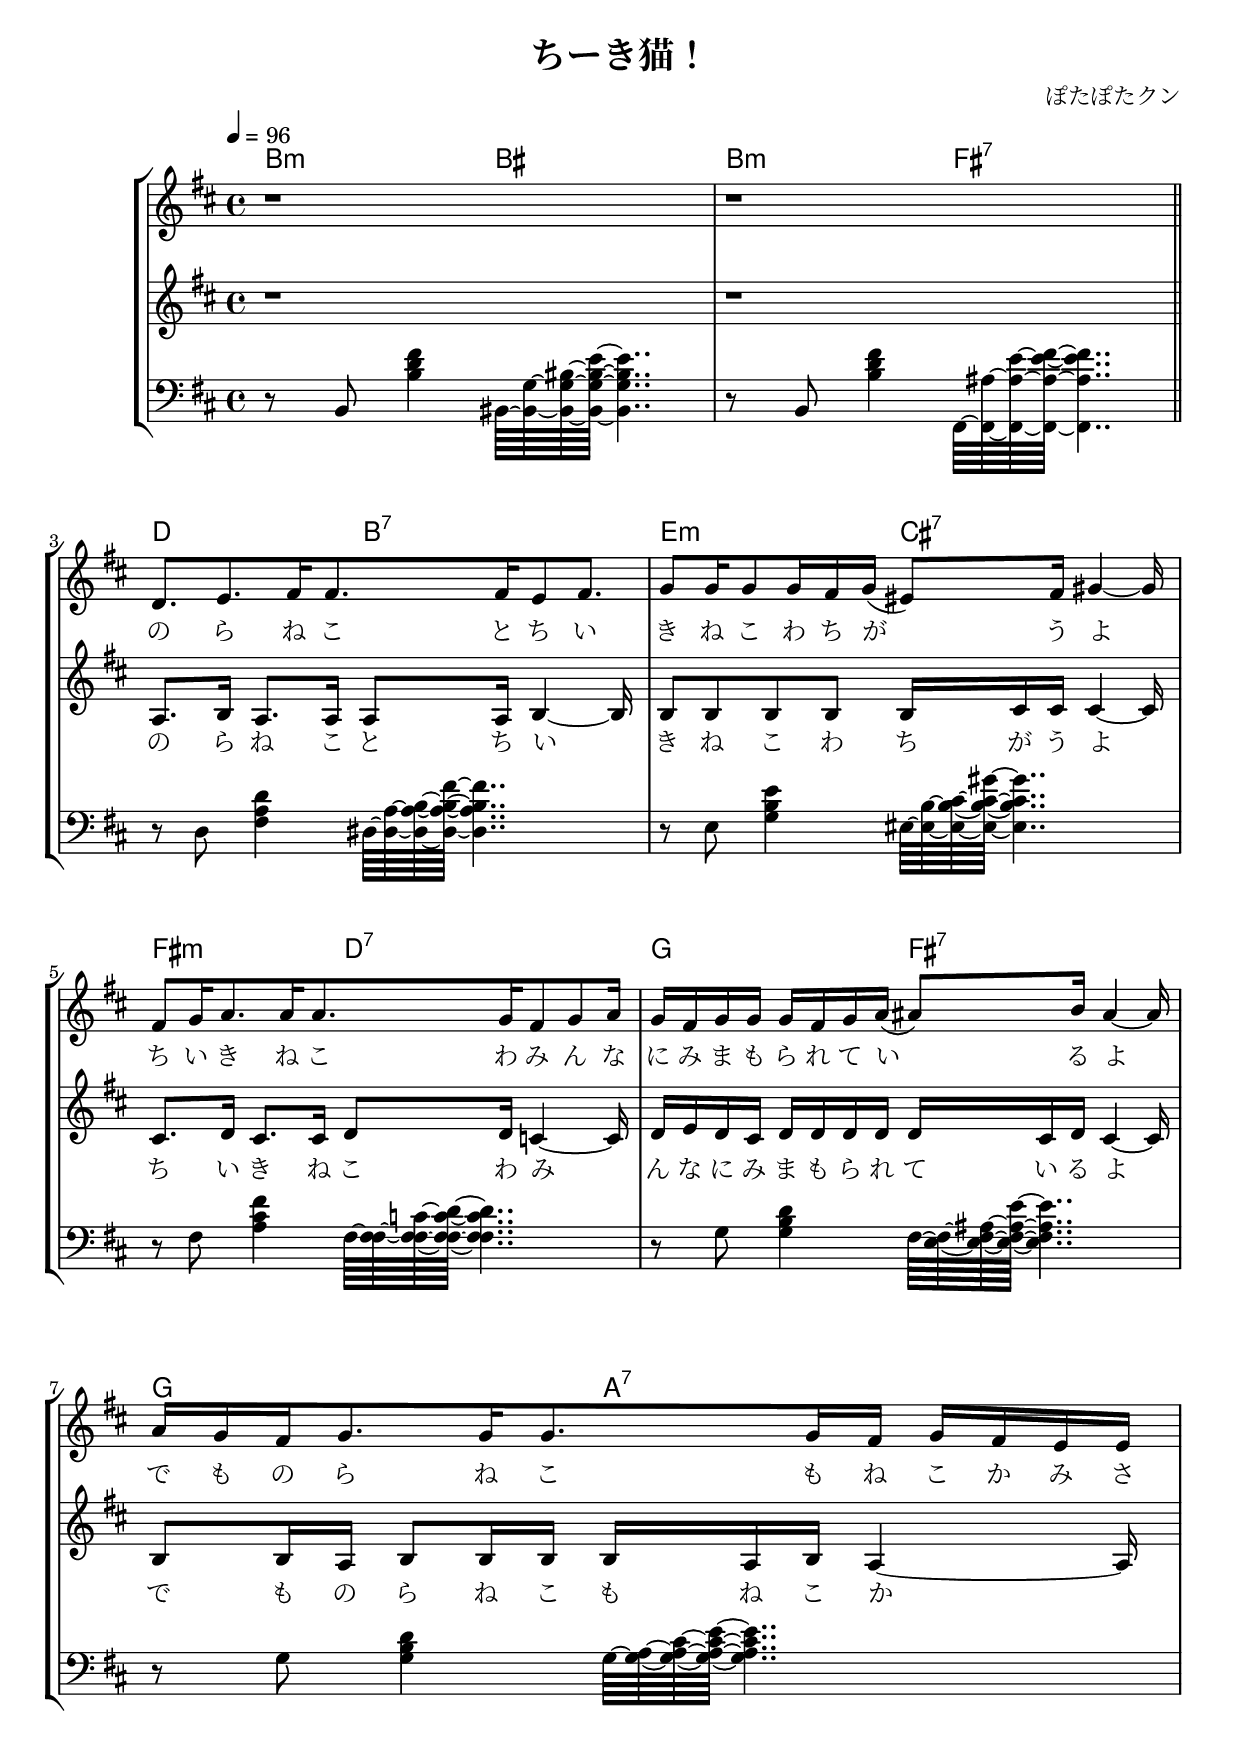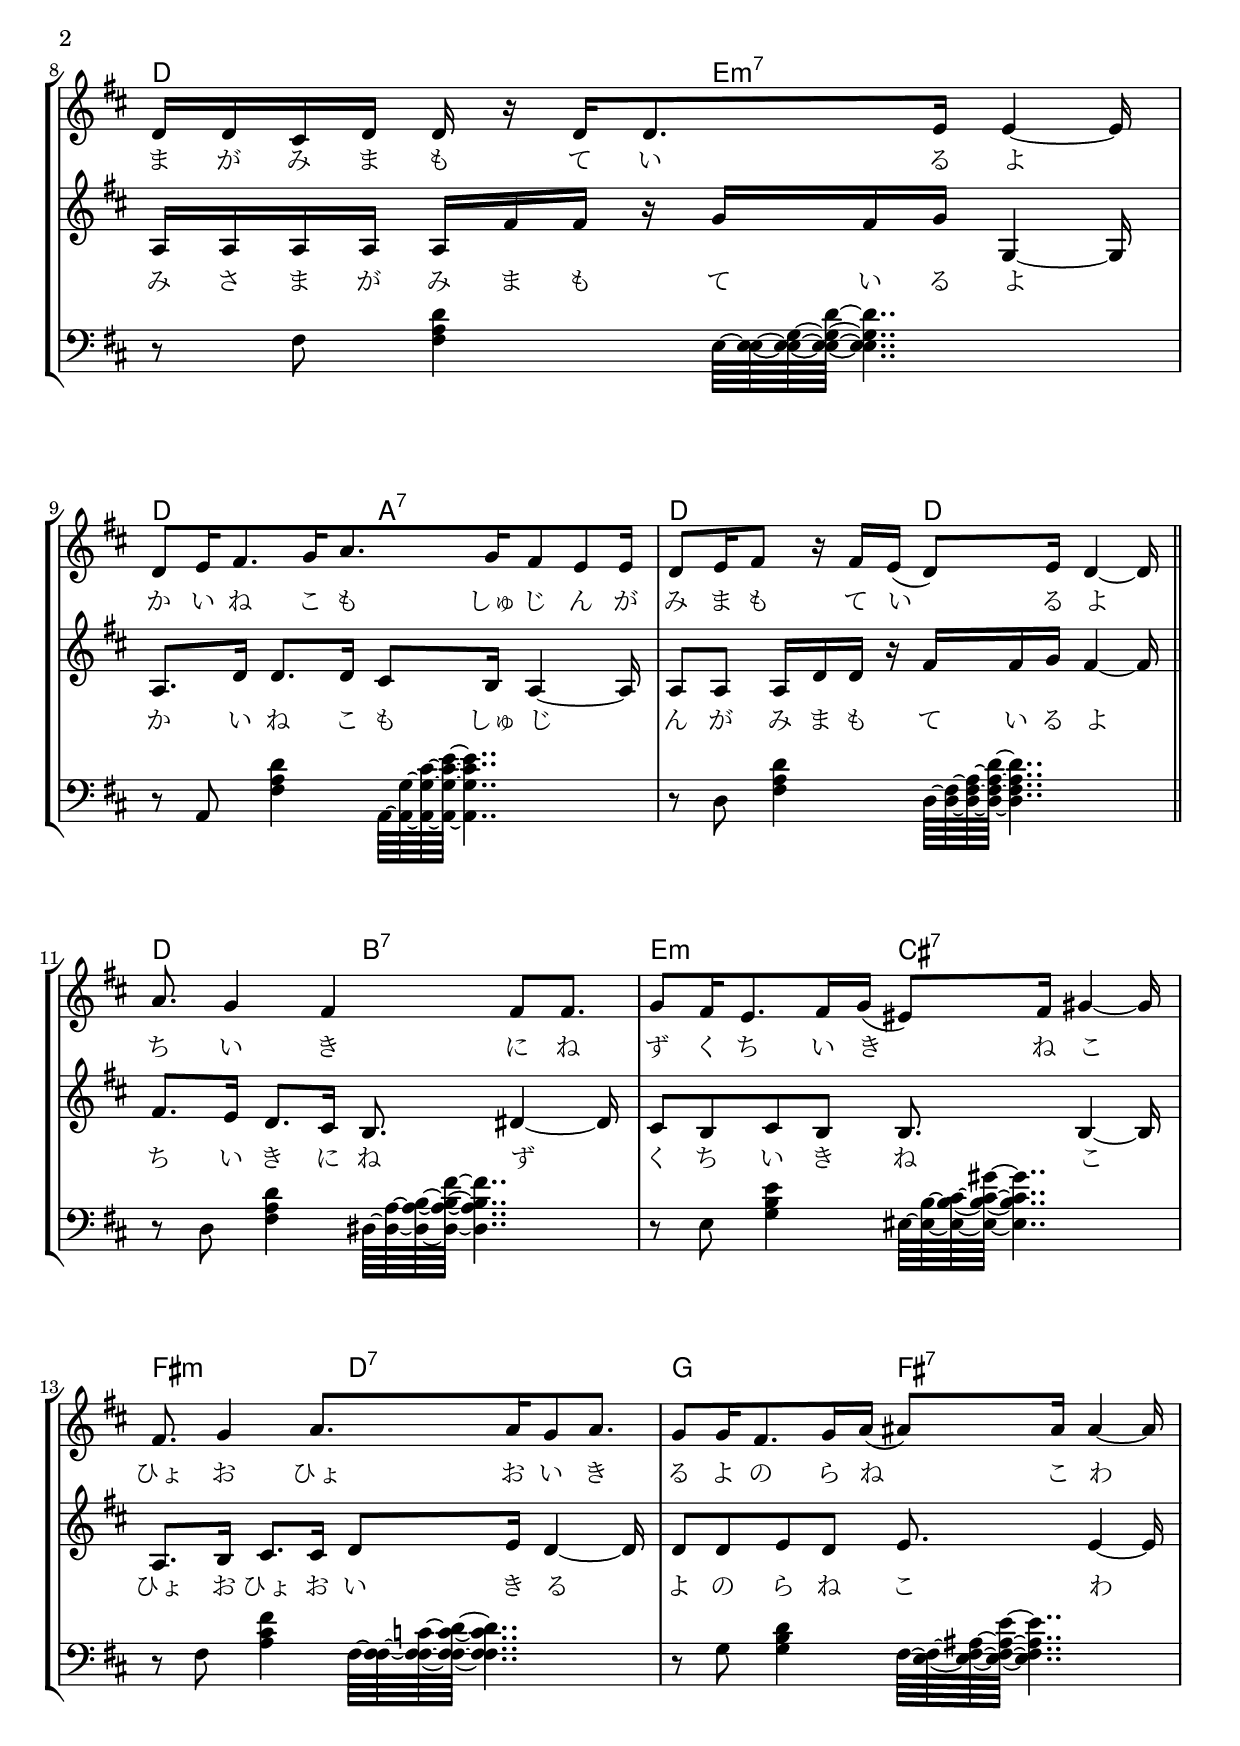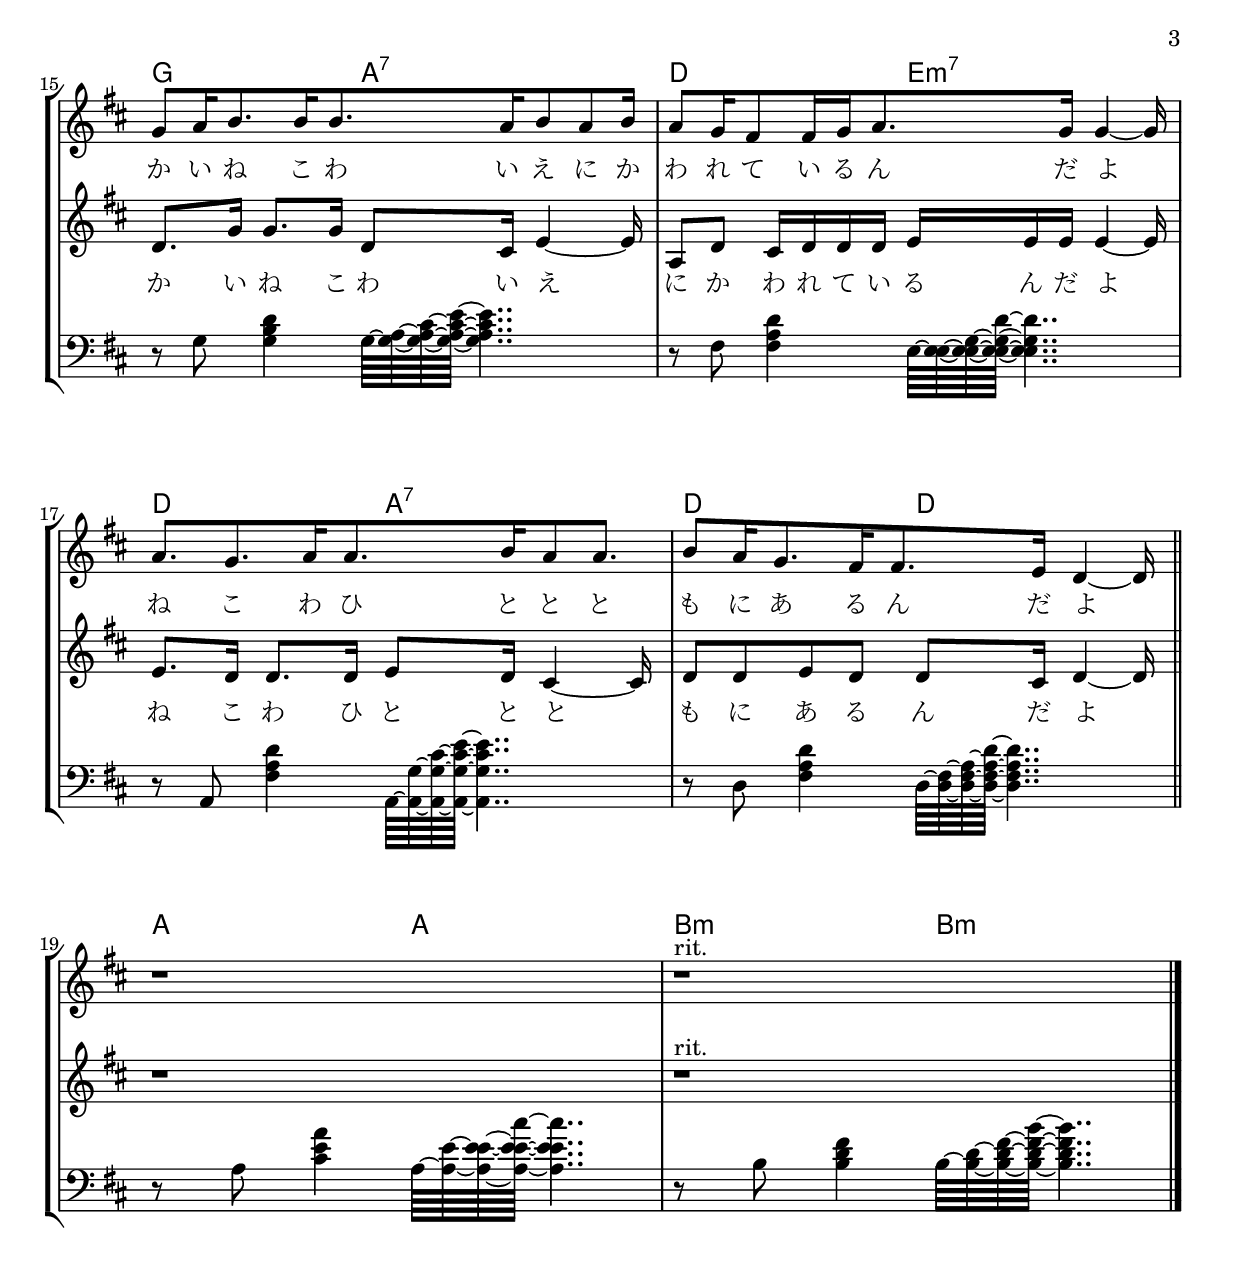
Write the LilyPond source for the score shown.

\version "2.12.1"

\header {
	title = \markup {ちーき猫！}
	composer = \markup \center-column {ぽたぽたクン}
}

harmony = \chordmode {
	b2:m bis b:m fis:7 

	d b:7 e:m cis:7 fis:m d:7 g fis:7 g a:7 d e:min7 d a:7 d d 

	d b:7 e:m cis:7 fis:m d:7 g fis:7 g a:7 d e:min7 d a:7 d d 

	a a b:m b:m 
}

melody = {
	\key d \major
	\tempo 4 = 96
	r1 | r1   
	\set Staff.midiInstrument = #"fss0.32"
	d'8.  e'8.  fis'16  fis'8.  fis'16  e'8  fis'8. 
	g'8  g'16  g'8  g'16  fis'16  g'16  (eis'8)  fis'16  gis'4~gis'16 
	fis'8  g'16  a'8.  a'16  a'8.  g'16  fis'8  g'8  a'16 
	g'16  fis'16  g'16  g'16  g'16  fis'16  g'16  a'16  (ais'8)  b'16  ais'4~ais'16 
	a'16  g'16  fis'16  g'8.  g'16  g'8.  g'16  fis'16  g'16  fis'16  e'16  e'16 
	d'16  d'16  cis'16  d'16  d'16  r16  d'16  d'8.  e'16  e'4~e'16 
	d'8  e'16  fis'8.  g'16  a'8.  g'16  fis'8  e'8  e'16 
	d'8  e'16  fis'8  r16  fis'16  e'16  (d'8)  e'16  d'4~d'16
	\set Staff.midiInstrument = #"fss0.32"
	a'8.  g'4  fis'4  fis'8  fis'8. 
	g'8  fis'16  e'8.  fis'16  g'16  (eis'8)  fis'16  gis'4~gis'16 
	fis'8.  g'4  a'8.  a'16  g'8  a'8. 
	g'8  g'16  fis'8.  g'16  a'16  (ais'8)  ais'16  ais'4~ais'16 
	g'8  a'16  b'8.  b'16  b'8.  a'16  b'8  a'8  b'16 
	a'8  g'16  fis'8  fis'16  g'16  a'8.  g'16  g'4~g'16 
	a'8.  g'8.  a'16  a'8.  b'16  a'8  a'8. 
	b'8  a'16  g'8.  fis'16  fis'8.  e'16  d'4~d'16
	r1 | r1^"rit." \bar "|."
}

words = \lyricmode {
	
	の  ら  ね  こ  と  ち  い  き  ね  こ  わ  ち  が  う  よ  ち  い  き  ね  こ  わ  み  ん  な  に  み  ま  も  ら  れ  て  い  る  よ  で  も  の  ら  ね  こ  も  ね  こ  か  み  さ  ま  が  み  ま  も  て  い  る  よ  か  い  ね  こ  も  しゅ  じ  ん  が  み  ま  も  て  い  る  よ  
	ち  い  き  に  ね  ず  く  ち  い  き  ね  こ  ひょ  お  ひょ  お  い  き  る  よ  の  ら  ね  こ  わ  か  い  ね  こ  わ  い  え  に  か  わ  れ  て  い  る  ん  だ  よ  ね  こ  わ  ひ  と  と  と  も  に  あ  る  ん  だ  よ  
	
}

secondmelody = {
	\key d \major
	\tempo 4 = 96
	r1 | r1   
	\set Staff.midiInstrument = #"mmi0.42"
	a8.  b16  a8.  a16  a8  a16  b4~b16 
	b8  b8  b8  b8  b16  cis'16  cis'16  cis'4~cis'16 
	cis'8.  d'16  cis'8.  cis'16  d'8  d'16  c'4~c'16 
	d'16  e'16  d'16  cis'16  d'16  d'16  d'16  d'16  d'16  cis'16  d'16  cis'4~cis'16 
	b8  b16  a16  b8  b16  b16  b16  a16  b16  a4~a16 
	a16  a16  a16  a16  a16  fis'16  fis'16  r16  g'16  fis'16  g'16  g4~g16 
	a8.  d'16  d'8.  d'16  cis'8  b16  a4~a16 
	a8  a8  a16  d'16  d'16  r16  fis'16  fis'16  g'16  fis'4~fis'16
	\set Staff.midiInstrument = #"mmi0.42"
	fis'8.  e'16  d'8.  cis'16  b8.  dis'4~dis'16 
	cis'8  b8  cis'8  b8  b8.  b4~b16 
	a8.  b16  cis'8.  cis'16  d'8  e'16  d'4~d'16 
	d'8  d'8  e'8  d'8  e'8.  e'4~e'16 
	d'8.  g'16  g'8.  g'16  d'8  cis'16  e'4~e'16 
	a8  d'8  cis'16  d'16  d'16  d'16  e'16  e'16  e'16  e'4~e'16 
	e'8.  d'16  d'8.  d'16  e'8  d'16  cis'4~cis'16 
	d'8  d'8  e'8  d'8  d'8  cis'16  d'4~d'16
	r1 | r1^"rit." \bar "|."
}

secondwords = \lyricmode {
	
	の  ら  ね  こ  と  ち  い  き  ね  こ  わ  ち  が  う  よ  ち  い  き  ね  こ  わ  み  ん  な  に  み  ま  も  ら  れ  て  い  る  よ  で  も  の  ら  ね  こ  も  ね  こ  か  み  さ  ま  が  み  ま  も  て  い  る  よ  か  い  ね  こ  も  しゅ  じ  ん  が  み  ま  も  て  い  る  よ  
	ち  い  き  に  ね  ず  く  ち  い  き  ね  こ  ひょ  お  ひょ  お  い  き  る  よ  の  ら  ね  こ  わ  か  い  ね  こ  わ  い  え  に  か  わ  れ  て  い  る  ん  だ  よ  ね  こ  わ  ひ  と  と  と  も  に  あ  る  ん  だ  よ  
	
}

tempochange = {
	\tempo 4 = 96
	r1 | r1 \bar "||"
	\tempo 4 = 96
	r1 | r1 | r1 | r1 | r1 | r1 | r1 | r1 \bar "||"
	\tempo 4 = 96
	r1 | r1 | r1 | r1 | r1 | r1 | r1 | r1 \bar "||"
	\tempo 4 = 96
	r1 | \tempo 4 = 72 r2 \tempo 4 = 64 r2 \bar "|."
}

mainacc = {
	\clef bass
	\set Staff.midiInstrument = #"Choir Aahs"
	\key d \major
	\tempo 4 = 96
	r8 b,8 <b d' fis'>4
	bis,64~ <bis,~ g~> <bis,~ g~ bis~> <bis, g bis e'>~ <bis, g bis e'>4..
	r8 b,8 <b d' fis'>4
	fis,64~ <fis,~ ais~> <fis,~ ais~ e'~> <fis, ais e' fis'>~ <fis, ais e' fis'>4..
	\bar "||"

	\set Staff.midiInstrument = #"FX 5 (brightness)"
	r8 d8 <fis a d'>4
	dis64~ <dis~ a~> <dis~ a~ b~> <dis a b fis'>~ <dis a b fis'>4..
	r8 e8 <g b e'>4
	eis64~ <eis~ b~> <eis~ b~ cis'~> <eis b cis' gis'>~ <eis b cis' gis'>4..
	r8 fis8 <a cis' fis'>4
	fis64~ <fis~ fis~> <fis~ fis~ c'~> <fis fis c' d'>~ <fis fis c' d'>4..
	r8 g8 <g b d'>4
	fis64~ <fis~ e~> <fis~ e~ ais~> <fis e ais e'>~ <fis e ais e'>4..
	r8 g8 <g b d'>4
	g64~ <g~ a~> <g~ a~ cis'~> <g a cis' e'>~ <g a cis' e'>4..
	r8 fis8 <fis a d'>4
	e64~ <e~ e~> <e~ e~ g~> <e e g d'>~ <e e g d'>4..
	r8 a,8 <fis a d'>4
	a,64~ <a,~ g~> <a,~ g~ cis'~> <a, g cis' e'>~ <a, g cis' e'>4..
	r8 d8 <fis a d'>4
	d64~ <d~ fis~> <d~ fis~ a~> <d fis a d'>~ <d fis a d'>4..
	\bar "||"

	\set Staff.midiInstrument = #"FX 5 (brightness)"
	r8 d8 <fis a d'>4
	dis64~ <dis~ a~> <dis~ a~ b~> <dis a b fis'>~ <dis a b fis'>4..
	r8 e8 <g b e'>4
	eis64~ <eis~ b~> <eis~ b~ cis'~> <eis b cis' gis'>~ <eis b cis' gis'>4..
	r8 fis8 <a cis' fis'>4
	fis64~ <fis~ fis~> <fis~ fis~ c'~> <fis fis c' d'>~ <fis fis c' d'>4..
	r8 g8 <g b d'>4
	fis64~ <fis~ e~> <fis~ e~ ais~> <fis e ais e'>~ <fis e ais e'>4..
	r8 g8 <g b d'>4
	g64~ <g~ a~> <g~ a~ cis'~> <g a cis' e'>~ <g a cis' e'>4..
	r8 fis8 <fis a d'>4
	e64~ <e~ e~> <e~ e~ g~> <e e g d'>~ <e e g d'>4..
	r8 a,8 <fis a d'>4
	a,64~ <a,~ g~> <a,~ g~ cis'~> <a, g cis' e'>~ <a, g cis' e'>4..
	r8 d8 <fis a d'>4
	d64~ <d~ fis~> <d~ fis~ a~> <d fis a d'>~ <d fis a d'>4..
	\bar "||"

	\set Staff.midiInstrument = #"Choir Aahs"
	r8 a8 <cis' e' a'>4
	a64~ <a~ e'~> <a~ e'~ e'~> <a e' e' cis''>~ <a e' e' cis''>4..
	r8 b8 <b d' fis'>4
	b64~ <b~ d'~> <b~ d'~ fis'~> <b d' fis' b'>~ <b d' fis' b'>4..
	\bar "|."
}

subacc = {
	\clef bass
	\set Staff.midiInstrument = #"Lead 6 (voice)"
	\key d \major
	\tempo 4 = 96
	b,8 <b d' fis'>16 <b d' fis'>16   <b d' fis'>16 <b d' fis'>16   b16 <b d' fis'>16
	bis,8 <g bis e'>16 <g bis e'>16   <g bis e'>16 <g bis e'>16   g16 <g bis e'>16
	b,8 <b d' fis'>16 <b d' fis'>16   <b d' fis'>16 <b d' fis'>16   b16 <b d' fis'>16
	fis,8 <ais e' fis'>16 <ais e' fis'>16   <ais e' fis'>16 <ais e' fis'>16   ais16 <ais e' fis'>16
	\bar "||"

	\set Staff.midiInstrument = #"FX 8 (sci-fi)"
	d8 <fis a d'>16 <fis a d'>16   <fis a d'>16 <fis a d'>16   fis16 <fis a d'>16
	dis8 <a b fis'>16 <a b fis'>16   <a b fis'>16 <a b fis'>16   a16 <a b fis'>16
	e8 <g b e'>16 <g b e'>16   <g b e'>16 <g b e'>16   g16 <g b e'>16
	eis8 <b cis' gis'>16 <b cis' gis'>16   <b cis' gis'>16 <b cis' gis'>16   b16 <b cis' gis'>16
	fis8 <a cis' fis'>16 <a cis' fis'>16   <a cis' fis'>16 <a cis' fis'>16   a16 <a cis' fis'>16
	fis8 <fis c' d'>16 <fis c' d'>16   <fis c' d'>16 <fis c' d'>16   fis16 <fis c' d'>16
	g8 <g b d'>16 <g b d'>16   <g b d'>16 <g b d'>16   g16 <g b d'>16
	fis8 <e ais e'>16 <e ais e'>16   <e ais e'>16 <e ais e'>16   e16 <e ais e'>16
	g8 <g b d'>16 <g b d'>16   <g b d'>16 <g b d'>16   g16 <g b d'>16
	g8 <a cis' e'>16 <a cis' e'>16   <a cis' e'>16 <a cis' e'>16   a16 <a cis' e'>16
	fis8 <fis a d'>16 <fis a d'>16   <fis a d'>16 <fis a d'>16   fis16 <fis a d'>16
	e8 <e g d'>16 <e g d'>16   <e g d'>16 <e g d'>16   e16 <e g d'>16
	a,8 <fis a d'>16 <fis a d'>16   <fis a d'>16 <fis a d'>16   fis16 <fis a d'>16
	a,8 <g cis' e'>16 <g cis' e'>16   <g cis' e'>16 <g cis' e'>16   g16 <g cis' e'>16
	d8 <fis a d'>16 <fis a d'>16   <fis a d'>16 <fis a d'>16   fis16 <fis a d'>16
	d8 <fis a d'>16 <fis a d'>16   <fis a d'>16 <fis a d'>16   fis16 <fis a d'>16
	\bar "||"

	\set Staff.midiInstrument = #"FX 8 (sci-fi)"
	d8 <fis a d'>16 <fis a d'>16   <fis a d'>16 <fis a d'>16   fis16 <fis a d'>16
	dis8 <a b fis'>16 <a b fis'>16   <a b fis'>16 <a b fis'>16   a16 <a b fis'>16
	e8 <g b e'>16 <g b e'>16   <g b e'>16 <g b e'>16   g16 <g b e'>16
	eis8 <b cis' gis'>16 <b cis' gis'>16   <b cis' gis'>16 <b cis' gis'>16   b16 <b cis' gis'>16
	fis8 <a cis' fis'>16 <a cis' fis'>16   <a cis' fis'>16 <a cis' fis'>16   a16 <a cis' fis'>16
	fis8 <fis c' d'>16 <fis c' d'>16   <fis c' d'>16 <fis c' d'>16   fis16 <fis c' d'>16
	g8 <g b d'>16 <g b d'>16   <g b d'>16 <g b d'>16   g16 <g b d'>16
	fis8 <e ais e'>16 <e ais e'>16   <e ais e'>16 <e ais e'>16   e16 <e ais e'>16
	g8 <g b d'>16 <g b d'>16   <g b d'>16 <g b d'>16   g16 <g b d'>16
	g8 <a cis' e'>16 <a cis' e'>16   <a cis' e'>16 <a cis' e'>16   a16 <a cis' e'>16
	fis8 <fis a d'>16 <fis a d'>16   <fis a d'>16 <fis a d'>16   fis16 <fis a d'>16
	e8 <e g d'>16 <e g d'>16   <e g d'>16 <e g d'>16   e16 <e g d'>16
	a,8 <fis a d'>16 <fis a d'>16   <fis a d'>16 <fis a d'>16   fis16 <fis a d'>16
	a,8 <g cis' e'>16 <g cis' e'>16   <g cis' e'>16 <g cis' e'>16   g16 <g cis' e'>16
	d8 <fis a d'>16 <fis a d'>16   <fis a d'>16 <fis a d'>16   fis16 <fis a d'>16
	d8 <fis a d'>16 <fis a d'>16   <fis a d'>16 <fis a d'>16   fis16 <fis a d'>16
	\bar "||"

	\set Staff.midiInstrument = #"Lead 6 (voice)"
	a8 <cis' e' a'>16 <cis' e' a'>16   <cis' e' a'>16 <cis' e' a'>16   cis'16 <cis' e' a'>16
	a8 <e' e' cis''>16 <e' e' cis''>16   <e' e' cis''>16 <e' e' cis''>16   e'16 <e' e' cis''>16
	b8 <b d' fis'>16 <b d' fis'>16   <b d' fis'>16 <b d' fis'>16   b16 <b d' fis'>16
	b8 <d' fis' b'>16 <d' fis' b'>16 <b d' fis' b'>4
	\bar "|."
}

percA = {
	\drummode {
	r1 |r1 \bar "||"
	r1 |r1 |r1 |r1 |r1 |r1 |r1 |r1 \bar "||"
	r1 |r1 |r1 |r1 |r1 |r1 |r1 |r1 \bar "||"
	r1 |r1 \bar "|."
	}
}

percB = {
	\drummode {
	r1 |r1 \bar "||"
	r1 |r1 |r1 |r1 |r1 |r1 |r1 |r1 \bar "||"
	r1 |r1 |r1 |r1 |r1 |r1 |r1 |r1 \bar "||"
	r1 |r1 \bar "|."
	}
}

percC = {
	\drummode {
	r1 |r1 \bar "||"
	r1 |r1 |r1 |r1 |r1 |r1 |r1 |r1 \bar "||"
	r1 |r1 |r1 |r1 |r1 |r1 |r1 |r1 \bar "||"
	r1 |r1 \bar "|."
	}
}

percD = {
	\drummode {
	r1 |r1 \bar "||"
	r1 |r1 |r1 |r1 |r1 |r1 |r1 |r1 \bar "||"
	r1 |r1 |r1 |r1 |r1 |r1 |r1 |r1 \bar "||"
	r1 |r1 \bar "|."
	}
}

percE = {
	\drummode {
	r1 |r1 \bar "||"
	r1 |r1 |r1 |r1 |r1 |r1 |r1 |r1 \bar "||"
	r1 |r1 |r1 |r1 |r1 |r1 |r1 |r1 \bar "||"
	r1 |r1 \bar "|."
	}
}

\score {
	<<
		\new StaffGroup <<
			\new ChordNames {\harmony}
			\new Voice = "melody" {\melody}
			\new Lyrics \lyricsto "melody" \words
			\new Voice = "secondmelody" {\secondmelody}
			\new Lyrics \lyricsto "secondmelody" \secondwords
			\new Staff = "mainacc" {\mainacc}
		>>
	>>
	\layout { }
}
